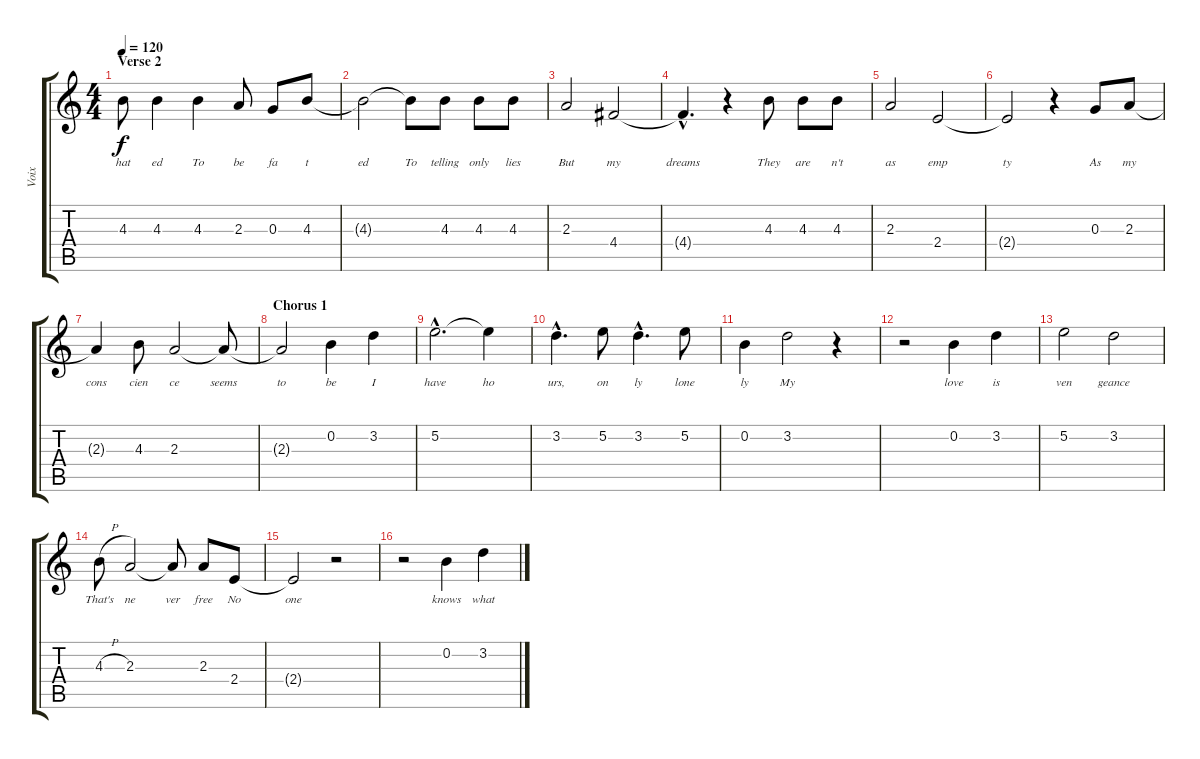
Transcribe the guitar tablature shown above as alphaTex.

\track ("Voix" "Voix") {instrument contrabass}
\staff {score tabs}
\tuning (E4 B3 G3 D3 A2 E2) {hide}
\ts (4 4)
\section ("" "Verse 2")
\tempo 120
\clef g2
\ks c
4.3.8{lyrics (0 "hat") lyrics (1 "") lyrics (2 "") lyrics (3 "") lyrics (4 "") dy f} 4.3.4{lyrics (0 "ed") lyrics (1 "") lyrics (2 "") lyrics (3 "") lyrics (4 "")} 4.3.4{lyrics (0 "To") lyrics (1 "") lyrics (2 "") lyrics (3 "") lyrics (4 "")} 2.3.8{lyrics (0 "be") lyrics (1 "") lyrics (2 "") lyrics (3 "") lyrics (4 "")} 0.3.8{lyrics (0 "fa") lyrics (1 "") lyrics (2 "") lyrics (3 "") lyrics (4 "")} 4.3.8{lyrics (0 "t") lyrics (1 "") lyrics (2 "") lyrics (3 "") lyrics (4 "")} |
4.3{t}.2{lyrics (0 "ed") lyrics (1 "") lyrics (2 "") lyrics (3 "") lyrics (4 "")} 4.3{t}.8{lyrics (0 "To") lyrics (1 "") lyrics (2 "") lyrics (3 "") lyrics (4 "")} 4.3.8{lyrics (0 "telling") lyrics (1 "") lyrics (2 "") lyrics (3 "") lyrics (4 "")} 4.3.8{lyrics (0 "only") lyrics (1 "") lyrics (2 "") lyrics (3 "") lyrics (4 "")} 4.3.8{lyrics (0 "lies") lyrics (1 "") lyrics (2 "") lyrics (3 "") lyrics (4 "")} |
2.3.2{lyrics (0 "But") lyrics (1 "") lyrics (2 "") lyrics (3 "") lyrics (4 "")} 4.4.2{lyrics (0 "my") lyrics (1 "") lyrics (2 "") lyrics (3 "") lyrics (4 "")} |
4.4{hac t}.4{d lyrics (0 "dreams") lyrics (1 "") lyrics (2 "") lyrics (3 "") lyrics (4 "")} r.4 4.3.8{lyrics (0 "They") lyrics (1 "") lyrics (2 "") lyrics (3 "") lyrics (4 "")} 4.3.8{lyrics (0 "are") lyrics (1 "") lyrics (2 "") lyrics (3 "") lyrics (4 "")} 4.3.8{lyrics (0 "n't") lyrics (1 "") lyrics (2 "") lyrics (3 "") lyrics (4 "")} |
2.3.2{lyrics (0 "as") lyrics (1 "") lyrics (2 "") lyrics (3 "") lyrics (4 "")} 2.4.2{lyrics (0 "emp") lyrics (1 "") lyrics (2 "") lyrics (3 "") lyrics (4 "")} |
2.4{t}.2{lyrics (0 "ty") lyrics (1 "") lyrics (2 "") lyrics (3 "") lyrics (4 "")} r.4 0.3.8{lyrics (0 "As") lyrics (1 "") lyrics (2 "") lyrics (3 "") lyrics (4 "")} 2.3.8{lyrics (0 "my") lyrics (1 "") lyrics (2 "") lyrics (3 "") lyrics (4 "")} |
2.3{t}.4{lyrics (0 "cons") lyrics (1 "") lyrics (2 "") lyrics (3 "") lyrics (4 "")} 4.3.8{lyrics (0 "cien") lyrics (1 "") lyrics (2 "") lyrics (3 "") lyrics (4 "")} 2.3.2{lyrics (0 "ce") lyrics (1 "") lyrics (2 "") lyrics (3 "") lyrics (4 "")} 2.3{t}.8{lyrics (0 "seems") lyrics (1 "") lyrics (2 "") lyrics (3 "") lyrics (4 "")} |
\section ("" "Chorus 1")
2.3{t}.2{lyrics (0 "to") lyrics (1 "") lyrics (2 "") lyrics (3 "") lyrics (4 "")} 0.2.4{lyrics (0 "be") lyrics (1 "") lyrics (2 "") lyrics (3 "") lyrics (4 "")} 3.2.4{lyrics (0 "I") lyrics (1 "") lyrics (2 "") lyrics (3 "") lyrics (4 "")} |
5.2{hac}.2{d lyrics (0 "have") lyrics (1 "") lyrics (2 "") lyrics (3 "") lyrics (4 "")} 5.2{t}.4{lyrics (0 "ho") lyrics (1 "") lyrics (2 "") lyrics (3 "") lyrics (4 "")} |
3.2{hac}.4{d lyrics (0 "urs,") lyrics (1 "") lyrics (2 "") lyrics (3 "") lyrics (4 "")} 5.2.8{lyrics (0 "on") lyrics (1 "") lyrics (2 "") lyrics (3 "") lyrics (4 "")} 3.2{hac}.4{d lyrics (0 "ly") lyrics (1 "") lyrics (2 "") lyrics (3 "") lyrics (4 "")} 5.2.8{lyrics (0 "lone") lyrics (1 "") lyrics (2 "") lyrics (3 "") lyrics (4 "")} |
0.2.4{lyrics (0 "ly") lyrics (1 "") lyrics (2 "") lyrics (3 "") lyrics (4 "")} 3.2.2{lyrics (0 "My") lyrics (1 "") lyrics (2 "") lyrics (3 "") lyrics (4 "")} r.4 |
r.2 0.2.4{lyrics (0 "love") lyrics (1 "") lyrics (2 "") lyrics (3 "") lyrics (4 "")} 3.2.4{lyrics (0 "is") lyrics (1 "") lyrics (2 "") lyrics (3 "") lyrics (4 "")} |
5.2.2{lyrics (0 "ven") lyrics (1 "") lyrics (2 "") lyrics (3 "") lyrics (4 "")} 3.2.2{lyrics (0 "geance") lyrics (1 "") lyrics (2 "") lyrics (3 "") lyrics (4 "")} |
4.3{h}.8{lyrics (0 "That's") lyrics (1 "") lyrics (2 "") lyrics (3 "") lyrics (4 "")} 2.3.2{lyrics (0 "ne") lyrics (1 "") lyrics (2 "") lyrics (3 "") lyrics (4 "")} 2.3{t}.8{lyrics (0 "ver") lyrics (1 "") lyrics (2 "") lyrics (3 "") lyrics (4 "")} 2.3.8{lyrics (0 "free") lyrics (1 "") lyrics (2 "") lyrics (3 "") lyrics (4 "")} 2.4.8{lyrics (0 "No") lyrics (1 "") lyrics (2 "") lyrics (3 "") lyrics (4 "")} |
2.4{t}.2{lyrics (0 "one") lyrics (1 "") lyrics (2 "") lyrics (3 "") lyrics (4 "")} r.2 |
r.2 0.2.4{lyrics (0 "knows") lyrics (1 "") lyrics (2 "") lyrics (3 "") lyrics (4 "")} 3.2.4{lyrics (0 "what") lyrics (1 "") lyrics (2 "") lyrics (3 "") lyrics (4 "")}
